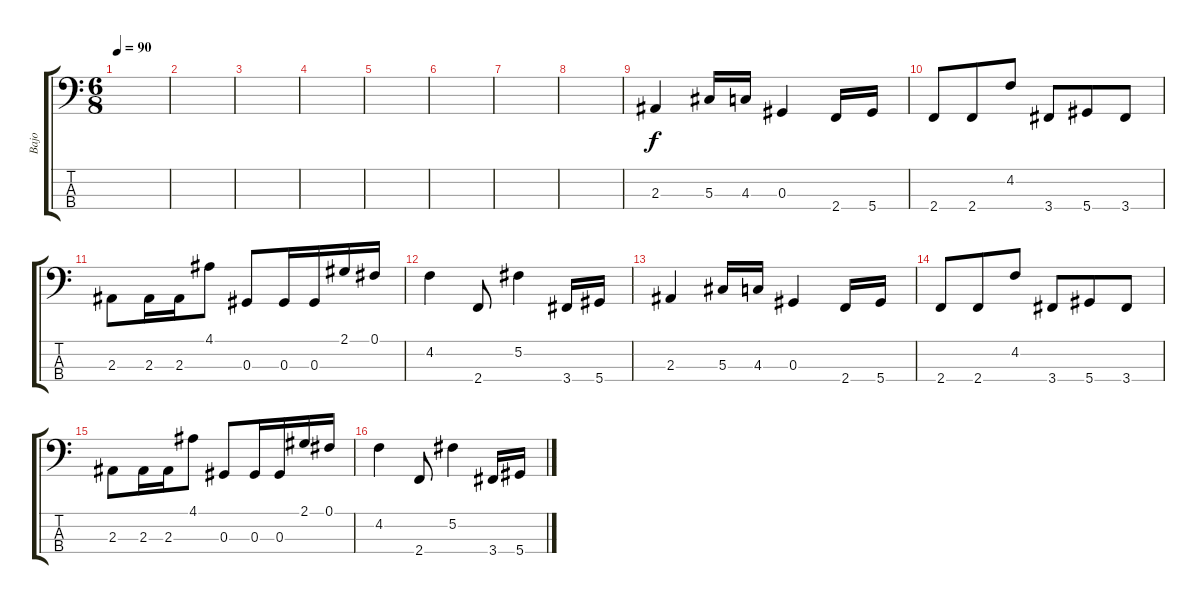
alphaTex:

\track ("Bajo" "Bajo") {instrument electricbassfinger}
\staff {score tabs}
\tuning (Gb2 Db2 Ab1 Eb1) {hide}
\ts (6 8)
\tempo 90
\clef f4
\ks c
|
|
|
|
|
|
|
|
2.3.4 5.3.16 4.3.16 0.3.4 2.4.16 5.4.16 |
2.4.8 2.4.8 4.2.8 3.4.8 5.4.8 3.4.8 |
2.3.8 2.3.16 2.3.16 4.1.8 0.3.8 0.3.16 0.3.16 2.1.16 0.1.16 |
4.2.4 2.4.8 5.2.4 3.4.16 5.4.16 |
2.3.4 5.3.16 4.3.16 0.3.4 2.4.16 5.4.16 |
2.4.8 2.4.8 4.2.8 3.4.8 5.4.8 3.4.8 |
2.3.8 2.3.16 2.3.16 4.1.8 0.3.8 0.3.16 0.3.16 2.1.16 0.1.16 |
4.2.4 2.4.8 5.2.4 3.4.16 5.4.16
